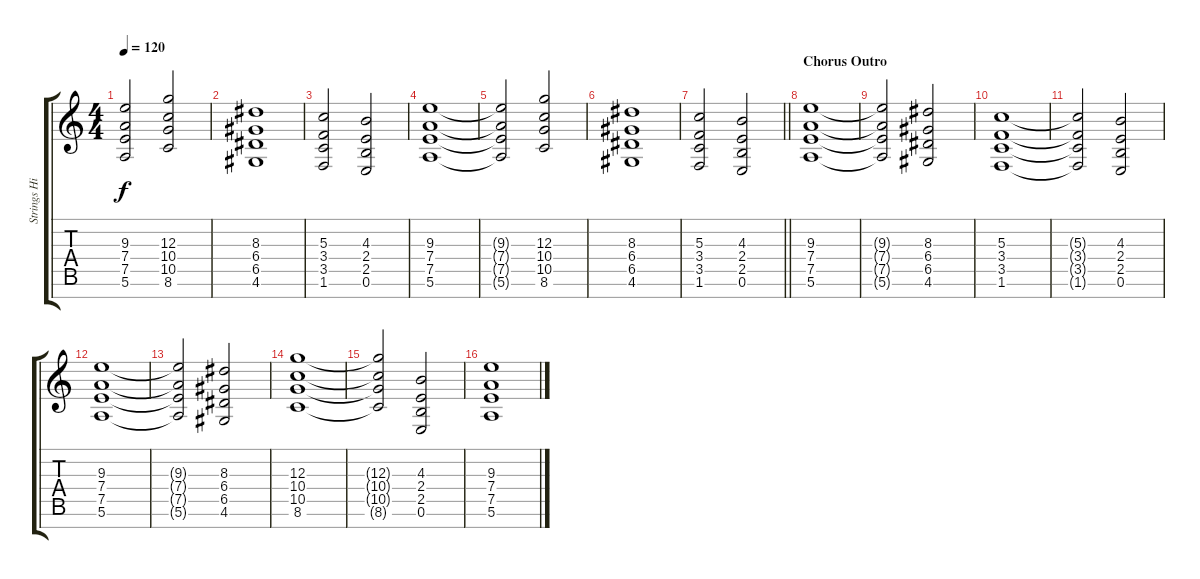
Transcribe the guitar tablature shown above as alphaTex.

\track ("Strings High" "Strings Hi") {instrument stringensemble1}
\staff {score tabs}
\tuning (E5 B4 G4 D4 A3 E3 A2) {hide}
\ts (4 4)
\tempo 120
\clef g2
\ks c
(9.3{t} 7.4{t} 7.5{t} 5.6{t}).2{dy f} (12.3 10.4 10.5 8.6).2 |
(8.3 6.4 6.5 4.6).1 |
(5.3 3.4 3.5 1.6).2 (4.3 2.4 2.5 0.6).2 |
(9.3 7.4 7.5 5.6).1 |
(9.3{t} 7.4{t} 7.5{t} 5.6{t}).2 (12.3 10.4 10.5 8.6).2 |
(8.3 6.4 6.5 4.6).1 |
\barLineRight lightlight
(5.3 3.4 3.5 1.6).2 (4.3 2.4 2.5 0.6).2 |
\section ("" "Chorus Outro")
(9.3 7.4 7.5 5.6).1 |
(9.3{t} 7.4{t} 7.5{t} 5.6{t}).2 (8.3 6.4 6.5 4.6).2 |
(5.3 3.4 3.5 1.6).1 |
(5.3{t} 3.4{t} 3.5{t} 1.6{t}).2 (4.3 2.4 2.5 0.6).2 |
(9.3 7.4 7.5 5.6).1 |
(9.3{t} 7.4{t} 7.5{t} 5.6{t}).2 (8.3 6.4 6.5 4.6).2 |
(12.3 10.4 10.5 8.6).1 |
(12.3{t} 10.4{t} 10.5{t} 8.6{t}).2 (4.3 2.4 2.5 0.6).2 |
(9.3 7.4 7.5 5.6).1
